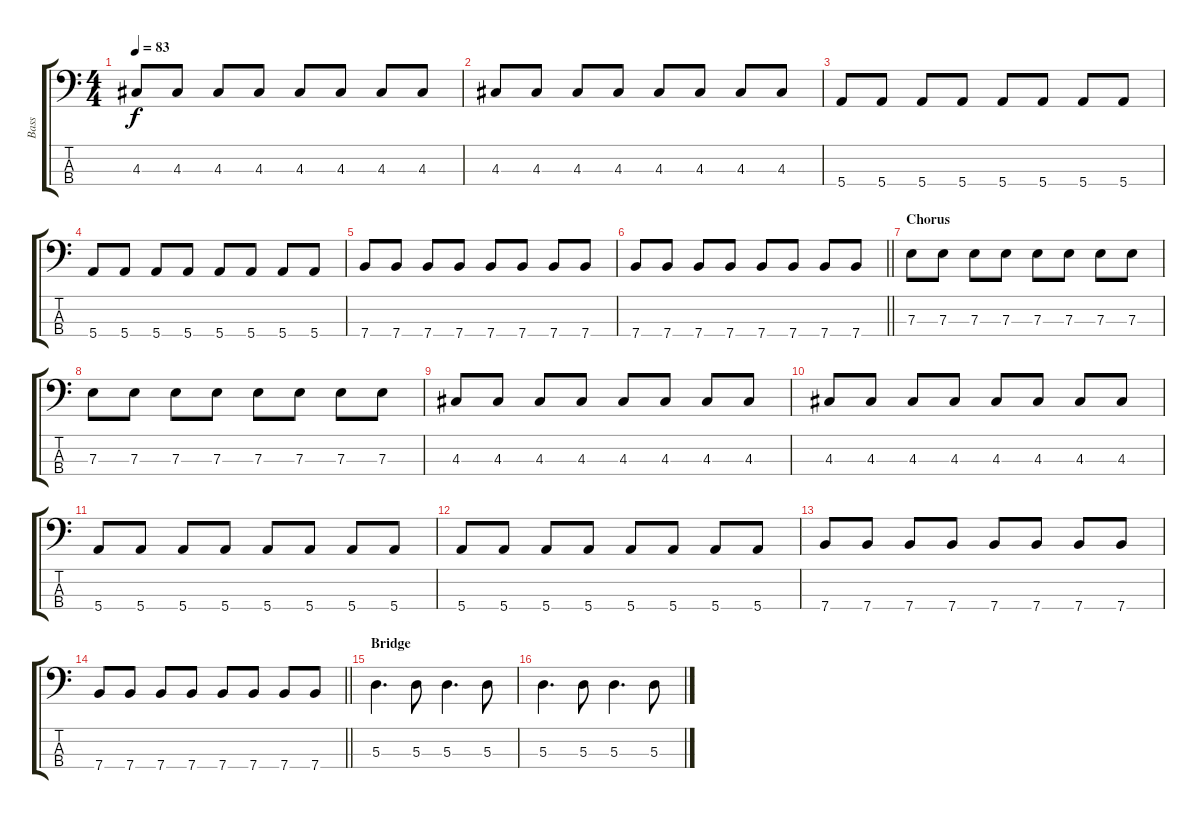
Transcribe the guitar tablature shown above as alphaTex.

\track ("Bass" "Bass") {instrument electricbassfinger}
\staff {score tabs}
\tuning (G2 D2 A1 E1) {hide}
\ts (4 4)
\tempo 83
\clef f4
\ks c
4.3.8{dy f} 4.3.8 4.3.8 4.3.8 4.3.8 4.3.8 4.3.8 4.3.8 |
4.3.8 4.3.8 4.3.8 4.3.8 4.3.8 4.3.8 4.3.8 4.3.8 |
5.4.8 5.4.8 5.4.8 5.4.8 5.4.8 5.4.8 5.4.8 5.4.8 |
5.4.8 5.4.8 5.4.8 5.4.8 5.4.8 5.4.8 5.4.8 5.4.8 |
7.4.8 7.4.8 7.4.8 7.4.8 7.4.8 7.4.8 7.4.8 7.4.8 |
\barLineRight lightlight
7.4.8 7.4.8 7.4.8 7.4.8 7.4.8 7.4.8 7.4.8 7.4.8 |
\section ("" "Chorus")
7.3.8 7.3.8 7.3.8 7.3.8 7.3.8 7.3.8 7.3.8 7.3.8 |
7.3.8 7.3.8 7.3.8 7.3.8 7.3.8 7.3.8 7.3.8 7.3.8 |
4.3.8 4.3.8 4.3.8 4.3.8 4.3.8 4.3.8 4.3.8 4.3.8 |
4.3.8 4.3.8 4.3.8 4.3.8 4.3.8 4.3.8 4.3.8 4.3.8 |
5.4.8 5.4.8 5.4.8 5.4.8 5.4.8 5.4.8 5.4.8 5.4.8 |
5.4.8 5.4.8 5.4.8 5.4.8 5.4.8 5.4.8 5.4.8 5.4.8 |
7.4.8 7.4.8 7.4.8 7.4.8 7.4.8 7.4.8 7.4.8 7.4.8 |
\barLineRight lightlight
7.4.8 7.4.8 7.4.8 7.4.8 7.4.8 7.4.8 7.4.8 7.4.8 |
\section ("" "Bridge")
5.3.4{d} 5.3.8 5.3.4{d} 5.3.8 |
5.3.4{d} 5.3.8 5.3.4{d} 5.3.8
